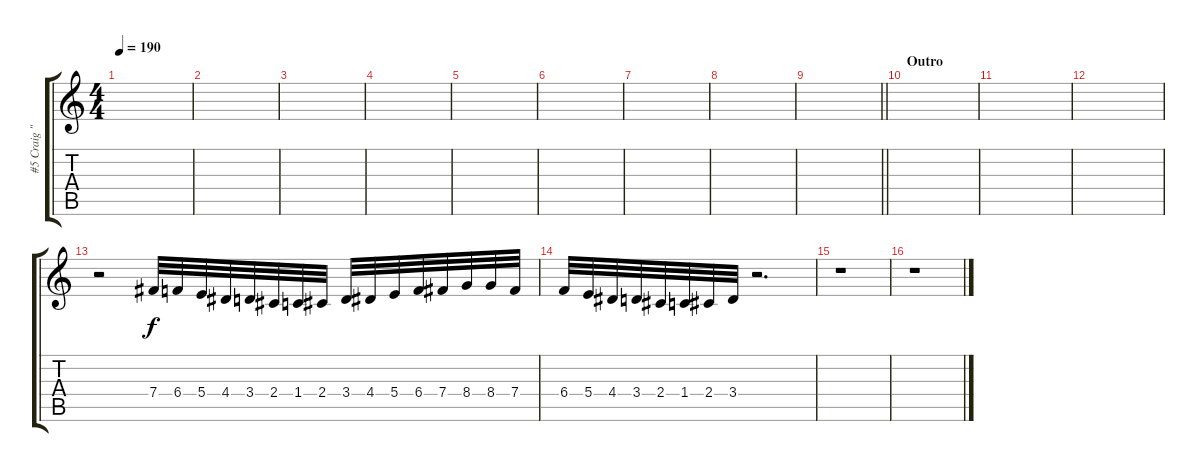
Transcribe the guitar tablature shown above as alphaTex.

\track ("#5 Craig \"133\" Jones" "#5 Craig \"") {instrument overdrivenguitar}
\staff {score tabs}
\tuning (Db4 Ab3 E3 B2 Gb2 B1) {hide}
\ts (4 4)
\tempo 190
\clef g2
\ks c
|
|
|
|
|
|
|
|
\barLineRight lightlight
|
\section ("" "Outro")
|
|
|
r.2 7.4.32 6.4.32 5.4.32 4.4.32 3.4.32 2.4.32 1.4.32 2.4.32 3.4.32 4.4.32 5.4.32 6.4.32 7.4.32 8.4.32 8.4.32 7.4.32 |
6.4.32 5.4.32 4.4.32 3.4.32 2.4.32 1.4.32 2.4.32 3.4.32 r.2{d} |
r.1 |
r.1
